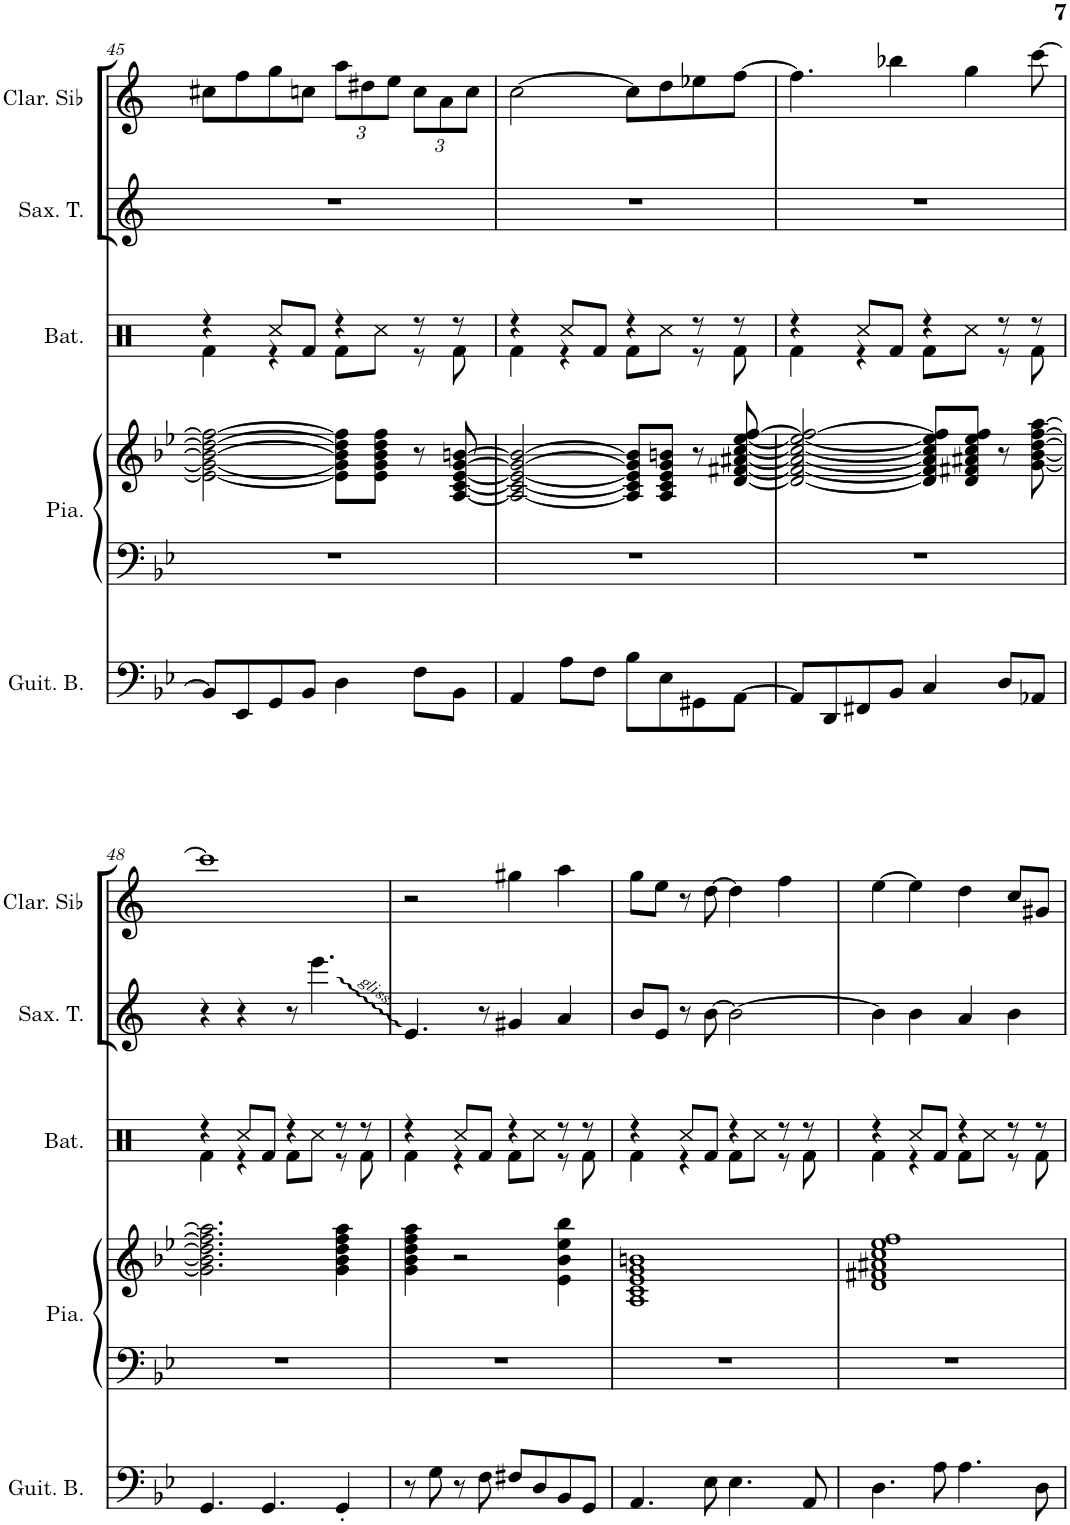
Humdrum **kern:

**kern	**kern	**kern	**kern	**kern	**kern
*part5	*part4	*part4	*part3	*part2	*part1
*staff6	*staff5	*staff4	*staff3	*staff2	*staff1
*I"Guitare Basse	*I"Piano	*	*I"Batterie	*I"Saxophone Ténor	*I"Clarinette en Sib
*I'Guit. B.	*I'Pia.	*	*I'Bat.	*I'Sax. T.	*I'Clar. Sib
!!LO:PB:g=z
*clefF4	*clefF4	*clefG2	*clefX	*clefG2	*clefG2
*Trd7c12	*	*	*	*Trd8c14	*Trd1c2
*k[b-e-]	*k[b-e-]	*k[b-e-]	*k[]	*k[]	*k[]
*M4/4	*M4/4	*M4/4	*M4/4	*M4/4	*M4/4
=45	=45	=45	=45	=45	=45
*	*	*	*^	*	*
8BB-/L]	1r	2e-\_ 2g\_ 2b-\_ 2dd\_ 2ff\_	4r	4Rf\	1r	8cc#X\L
8EE-/	.	.	.	.	.	8ff\
8GG/	.	.	8Rcc/L	4r	.	8gg\
8BB-/J	.	.	8Rf/J	.	.	8ccn\J
*	*	*	*	*	*	*Xbrackettup
4D\	.	8e-\] 8g\] 8b-\] 8dd\] 8ff\]L	4r	8Rf\L	.	12aa\L
.	.	.	.	.	.	12dd#X\
.	.	8e-\ 8g\ 8b-\ 8dd\ 8ff\J	.	8Rcc\J	.	.
.	.	.	.	.	.	12ee\J
8F\L	.	8r	8r	8r	.	12cc\L
.	.	.	.	.	.	12a\
8BB-\J	.	[8A/ [8c/ [8e-/ [8g/ [8bn/	8r	8Rf\	.	.
.	.	.	.	.	.	12cc\J
=46	=46	=46	=46	=46	=46	=46
4AA/	1r	2A/_ 2c/_ 2e-/_ 2g/_ 2b/_	4r	4Rf\	1r	[2cc\
8A\L	.	.	8Rcc/L	4r	.	.
8F\J	.	.	8Rf/J	.	.	.
8B-\L	.	8A/] 8c/] 8e-/] 8g/] 8b/]L	4r	8Rf\L	.	8cc\L]
8E-\	.	8A/ 8c/ 8e-/ 8g/ 8bn/J	.	8Rcc\J	.	8dd\
8GG#X\	.	8r	8r	8r	.	8ee-X\
[8AA\J	.	[8d/ [8f#X/ [8a#X/ [8cc/ [8ee-/ [8ff/	8r	8Rf\	.	[8ff\J
=47	=47	=47	=47	=47	=47	=47
8AA/L]	1r	2d/_ 2f#/_ 2a#/_ 2cc/_ 2ee-/_ 2ff/_	4r	4Rf\	1r	4.ff\]
8DD/	.	.	.	.	.	.
8FF#X/	.	.	8Rcc/L	4r	.	.
8BB-/J	.	.	8Rf/J	.	.	4bb-X\
4C/	.	8d/] 8f#/] 8a#/] 8cc/] 8ee-/] 8ff/]L	4r	8Rf\L	.	.
.	.	8d/ 8f#X/ 8a#X/ 8cc/ 8ee-/ 8ff/J	.	8Rcc\J	.	4gg\
8D/L	.	8r	8r	8r	.	.
8AA-X/J	.	[8g\ [8b-\ [8dd\ [8ff\ [8aa\	8r	8Rf\	.	[8ccc\
!!LO:LB:g=z
=48	=48	=48	=48	=48	=48	=48
4.GG/	1r	2.g\] 2.b-\] 2.dd\] 2.ff\] 2.aa\]	4r	4Rf\	4r	1ccc]
.	.	.	8Rcc/L	4r	4r	.
4.GG/	.	.	8Rf/J	.	.	.
.	.	.	4r	8Rf\L	8r	.
.	.	.	.	8Rcc\J	4.eee\	.
4GG'/	.	4g\ 4b-\ 4dd\ 4ff\ 4aa\	8r	8r	.	.
.	.	.	8r	8Rf\	.	.
=49	=49	=49	=49	=49	=49	=49
8r	1r	4g\ 4b-\ 4dd\ 4ff\ 4aa\	4r	4Rf\	4.e/	2r
8G\	.	.	.	.	.	.
8r	.	2r	8Rcc/L	4r	.	.
8F\	.	.	8Rf/J	.	8r	.
8F#X/L	.	.	4r	8Rf\L	4g#X/	4gg#X\
8D/	.	.	.	8Rcc\J	.	.
8BB-/	.	4e-\ 4b-\ 4ee-\ 4bb-\	8r	8r	4a/	4aa\
8GG/J	.	.	8r	8Rf\	.	.
=50	=50	=50	=50	=50	=50	=50
4.AA/	1r	1A 1c 1e- 1g 1bn	4r	4Rf\	8b/L	8gg\L
.	.	.	.	.	8e/J	8ee\J
.	.	.	8Rcc/L	4r	8r	8r
8E-\	.	.	8Rf/J	.	[8b\	[8dd\
4.E-\	.	.	4r	8Rf\L	2b\_	4dd\]
.	.	.	.	8Rcc\J	.	.
.	.	.	8r	8r	.	4ff\
8AA/	.	.	8r	8Rf\	.	.
=51	=51	=51	=51	=51	=51	=51
4.D\	1r	1d 1f#X 1a#X 1cc 1ee- 1ff	4r	4Rf\	4b\]	[4ee\
.	.	.	8Rcc/L	4r	4b\	4ee\]
8A\	.	.	8Rf/J	.	.	.
4.A\	.	.	4r	8Rf\L	4a/	4dd\
.	.	.	.	8Rcc\J	.	.
.	.	.	8r	8r	4b\	8cc/L
8D\	.	.	8r	8Rf\	.	8g#X/J
*	*	*	*v	*v	*	*
=	=	=	=	=	=
*-	*-	*-	*-	*-	*-
